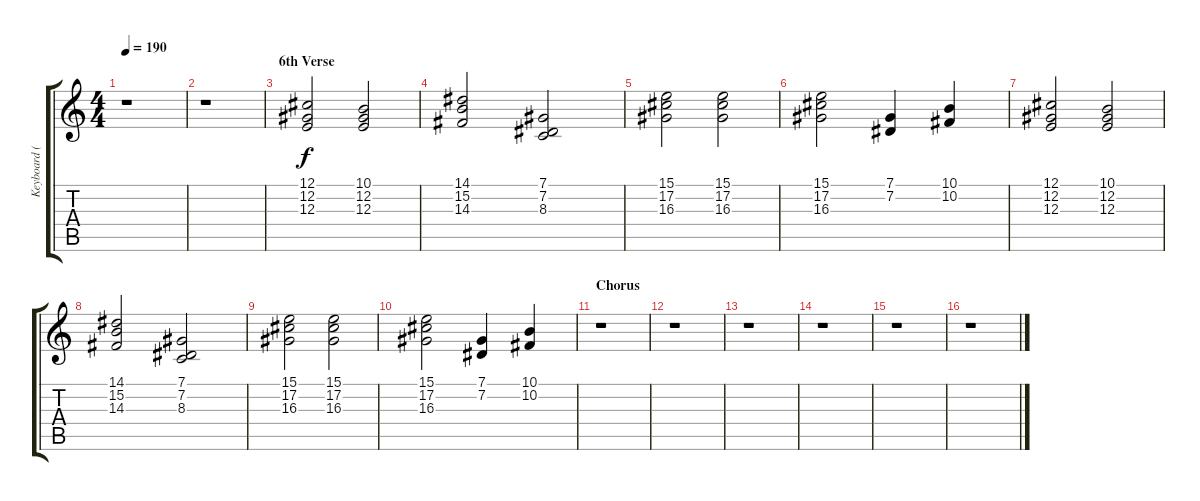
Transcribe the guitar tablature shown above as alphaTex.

\track ("Keyboard (Main Keyboard)" "Keyboard (") {instrument stringensemble1}
\staff {score tabs}
\tuning (Db4 Ab3 E3 B2 Gb2 Db2) {hide}
\ts (4 4)
\tempo 190
\clef g2
\ks c
r.1{dy f} |
r.1 |
\section ("" "6th Verse")
(12.1 12.2 12.3).2 (10.1 12.2 12.3).2 |
(14.1 15.2 14.3).2 (7.1 7.2 8.3).2 |
(15.1 17.2 16.3).2 (15.1 17.2 16.3).2 |
(15.1 17.2 16.3).2 (7.1 7.2).4 (10.1 10.2).4 |
(12.1 12.2 12.3).2 (10.1 12.2 12.3).2 |
(14.1 15.2 14.3).2 (7.1 7.2 8.3).2 |
(15.1 17.2 16.3).2 (15.1 17.2 16.3).2 |
(15.1 17.2 16.3).2 (7.1 7.2).4 (10.1 10.2).4 |
\section ("" "Chorus")
r.1 |
r.1 |
r.1 |
r.1 |
r.1 |
r.1
